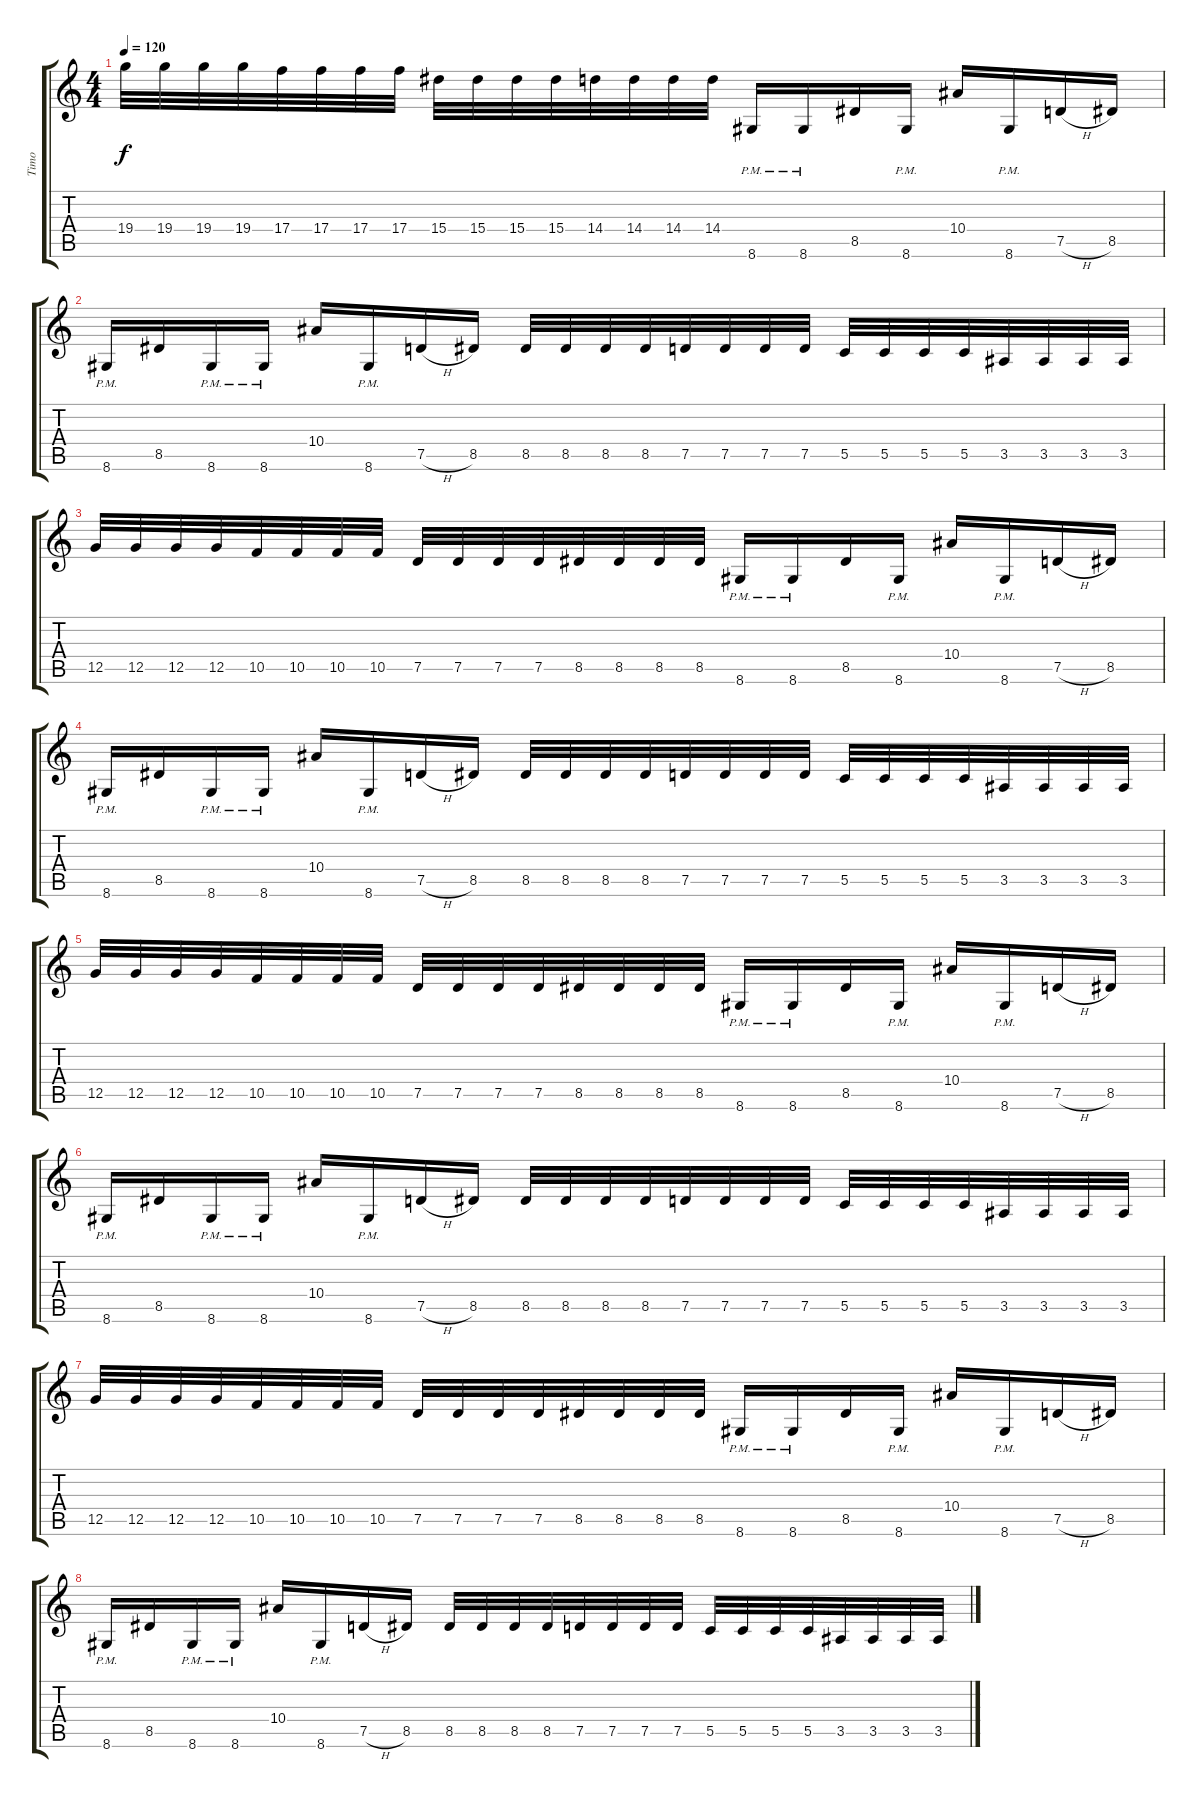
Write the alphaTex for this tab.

\track ("Timo" "Timo") {instrument distortionguitar}
\staff {score tabs}
\tuning (D4 A3 F3 C3 G2 C2) {hide}
\ts (4 4)
\tempo 120
\clef g2
\ks c
19.4.32{dy f} 19.4.32 19.4.32 19.4.32 17.4.32 17.4.32 17.4.32 17.4.32 15.4.32 15.4.32 15.4.32 15.4.32 14.4.32 14.4.32 14.4.32 14.4.32 8.6{pm}.16 8.6{pm}.16 8.5.16 8.6{pm}.16 10.4.16 8.6{pm}.16 7.5{h}.16 8.5.16 |
8.6{pm}.16 8.5.16 8.6{pm}.16 8.6{pm}.16 10.4.16 8.6{pm}.16 7.5{h}.16 8.5.16 8.5.32 8.5.32 8.5.32 8.5.32 7.5.32 7.5.32 7.5.32 7.5.32 5.5.32 5.5.32 5.5.32 5.5.32 3.5.32 3.5.32 3.5.32 3.5.32 |
12.5.32 12.5.32 12.5.32 12.5.32 10.5.32 10.5.32 10.5.32 10.5.32 7.5.32 7.5.32 7.5.32 7.5.32 8.5.32 8.5.32 8.5.32 8.5.32 8.6{pm}.16 8.6{pm}.16 8.5.16 8.6{pm}.16 10.4.16 8.6{pm}.16 7.5{h}.16 8.5.16 |
8.6{pm}.16 8.5.16 8.6{pm}.16 8.6{pm}.16 10.4.16 8.6{pm}.16 7.5{h}.16 8.5.16 8.5.32 8.5.32 8.5.32 8.5.32 7.5.32 7.5.32 7.5.32 7.5.32 5.5.32 5.5.32 5.5.32 5.5.32 3.5.32 3.5.32 3.5.32 3.5.32 |
12.5.32 12.5.32 12.5.32 12.5.32 10.5.32 10.5.32 10.5.32 10.5.32 7.5.32 7.5.32 7.5.32 7.5.32 8.5.32 8.5.32 8.5.32 8.5.32 8.6{pm}.16 8.6{pm}.16 8.5.16 8.6{pm}.16 10.4.16 8.6{pm}.16 7.5{h}.16 8.5.16 |
8.6{pm}.16 8.5.16 8.6{pm}.16 8.6{pm}.16 10.4.16 8.6{pm}.16 7.5{h}.16 8.5.16 8.5.32 8.5.32 8.5.32 8.5.32 7.5.32 7.5.32 7.5.32 7.5.32 5.5.32 5.5.32 5.5.32 5.5.32 3.5.32 3.5.32 3.5.32 3.5.32 |
12.5.32 12.5.32 12.5.32 12.5.32 10.5.32 10.5.32 10.5.32 10.5.32 7.5.32 7.5.32 7.5.32 7.5.32 8.5.32 8.5.32 8.5.32 8.5.32 8.6{pm}.16 8.6{pm}.16 8.5.16 8.6{pm}.16 10.4.16 8.6{pm}.16 7.5{h}.16 8.5.16 |
8.6{pm}.16 8.5.16 8.6{pm}.16 8.6{pm}.16 10.4.16 8.6{pm}.16 7.5{h}.16 8.5.16 8.5.32 8.5.32 8.5.32 8.5.32 7.5.32 7.5.32 7.5.32 7.5.32 5.5.32 5.5.32 5.5.32 5.5.32 3.5.32 3.5.32 3.5.32 3.5.32
